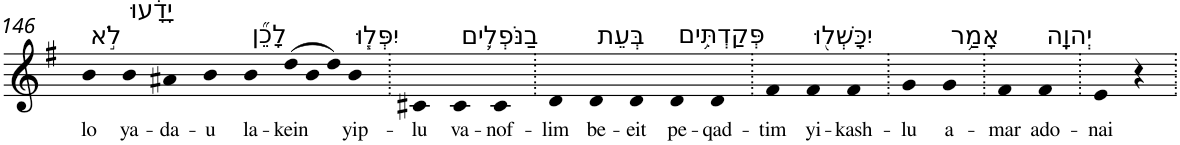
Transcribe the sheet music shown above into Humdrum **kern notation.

**kern	**text
*part1	*part1
*staff1	*staff1
*I"Piano	*
*I'Pno	*
!!LO:PB:g=z
*clefG2	*
*k[f#]	*
*G:	*
=146	=146
!LO:TX:a:t=לֹ֣א	!
!	!LO:LY:b
4b	lo
!LO:TX:a:t=יָדָ֔עוּ	!
!	!LO:LY:b
4b	ya-
!	!LO:LY:b
4a#X	-da-
!	!LO:LY:b
4b	-u
!LO:TX:a:t=לָכֵ֞ן	!
!	!LO:LY:b
4b	la-
*Xtuplet	*
!	!LO:LY:b
(>12dd	-kein
12b	.
12dd)	.
!LO:TX:a:t=יִפְּל֧וּ	!
!	!LO:LY:b
4b	yip-
=147.	=147.
!	!LO:LY:b
4c#X	-lu
!LO:TX:a:t=בַנֹּפְלִ֛ים	!
!	!LO:LY:b
4c#	va-
!	!LO:LY:b
4c#	-nof-
=148.	=148.
!	!LO:LY:b
4d	-lim
!LO:TX:a:t=בְּעֵת	!
!	!LO:LY:b
4d	be-
!	!LO:LY:b
4d	-eit
!LO:TX:a:t=פְּקַדְתִּ֥ים	!
!	!LO:LY:b
4d	pe-
!	!LO:LY:b
4d	-qad-
=149.	=149.
!	!LO:LY:b
4f#	-tim
!LO:TX:a:t=יִכָּשְׁל֖וּ	!
!	!LO:LY:b
4f#	yi-
!	!LO:LY:b
4f#	-kash-
=150.	=150.
!	!LO:LY:b
4g	-lu
!LO:TX:a:t=אָמַ֥ר	!
!	!LO:LY:b
4g	a-
=151.	=151.
!	!LO:LY:b
4f#	-mar
!LO:TX:a:t=יְהוָֽה	!
!	!LO:LY:b
4f#	ado-
=152.	=152.
!	!LO:LY:b
4e	-nai
4r	.
=.	=.
*-	*-
